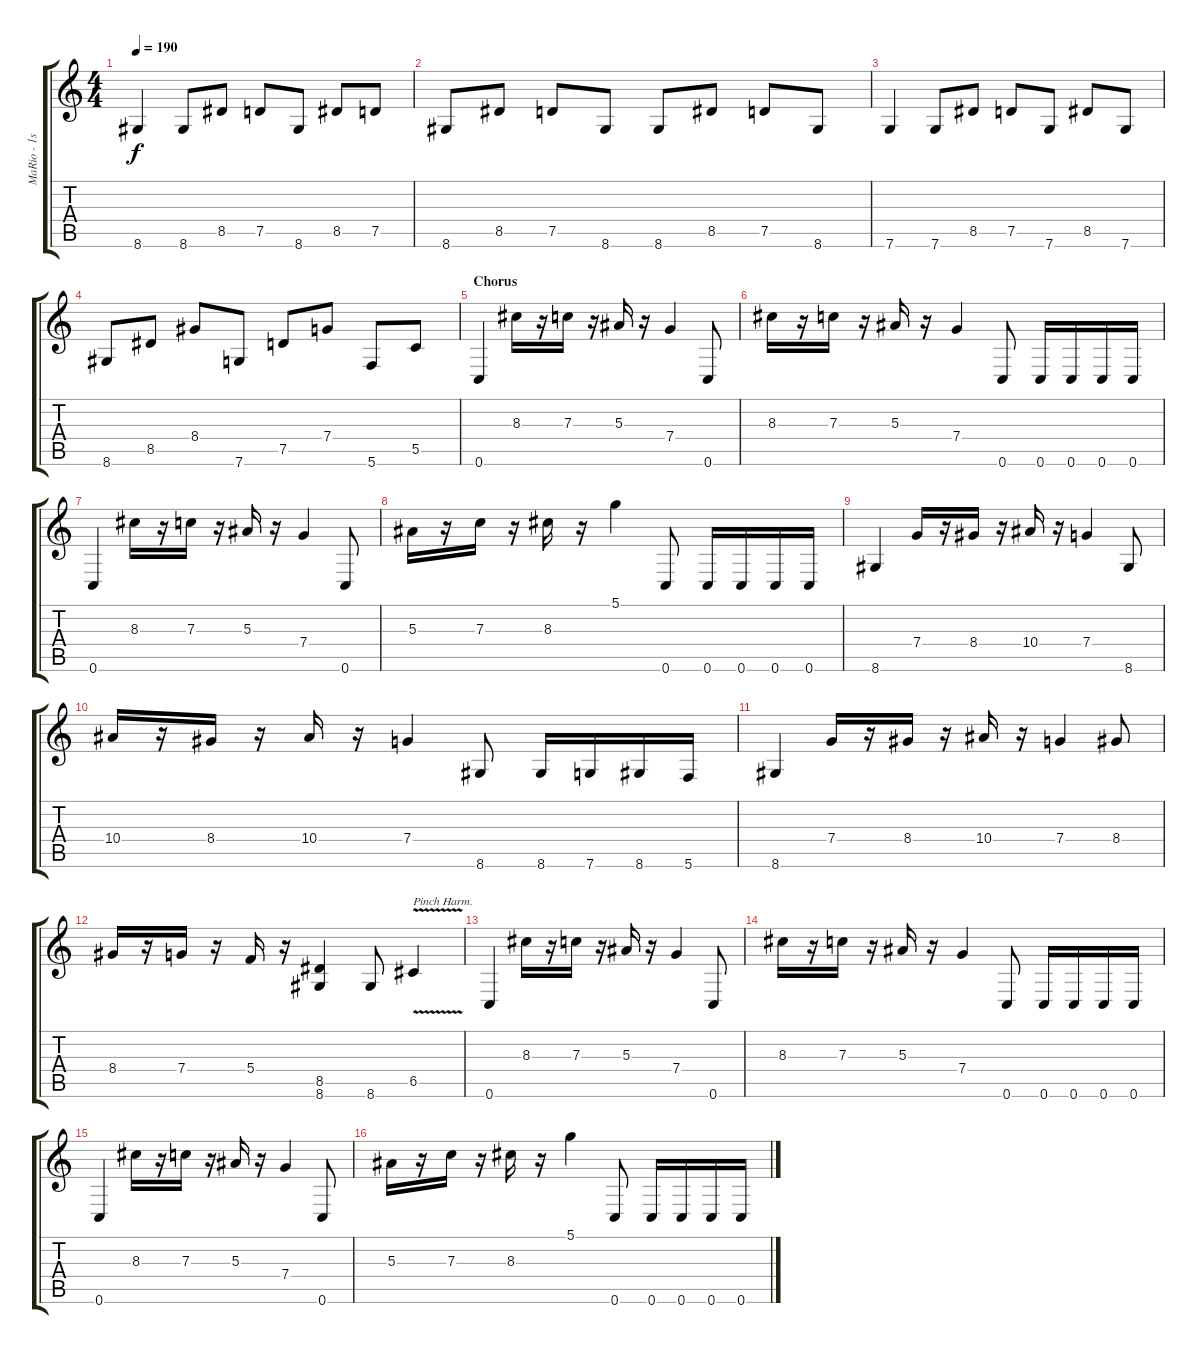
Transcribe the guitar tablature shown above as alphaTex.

\track ("MaRio - 1st Guitar" "MaRio - 1s") {instrument distortionguitar}
\staff {score tabs}
\tuning (D4 A3 F3 C3 G2 C2) {hide}
\ts (4 4)
\tempo 190
\clef g2
\ks c
8.6.4{dy f} 8.6.8 8.5.8 7.5.8 8.6.8 8.5.8 7.5.8 |
8.6.8 8.5.8 7.5.8 8.6.8 8.6.8 8.5.8 7.5.8 8.6.8 |
7.6.4 7.6.8 8.5.8 7.5.8 7.6.8 8.5.8 7.6.8 |
8.6.8 8.5.8 8.4.8 7.6.8 7.5.8 7.4.8 5.6.8 5.5.8 |
\section ("" "Chorus")
0.6.4{volume 14} 8.3.16 r.16 7.3.16 r.16 5.3.16 r.16 7.4.4 0.6.8 |
8.3.16 r.16 7.3.16 r.16 5.3.16 r.16 7.4.4 0.6.8 0.6.16 0.6.16 0.6.16 0.6.16 |
0.6.4 8.3.16 r.16 7.3.16 r.16 5.3.16 r.16 7.4.4 0.6.8 |
5.3.16 r.16 7.3.16 r.16 8.3.16 r.16 5.1.4 0.6.8 0.6.16 0.6.16 0.6.16 0.6.16 |
8.6.4 7.4.16 r.16 8.4.16 r.16 10.4.16 r.16 7.4.4 8.6.8 |
10.4.16 r.16 8.4.16 r.16 10.4.16 r.16 7.4.4 8.6.8 8.6.16 7.6.16 8.6.16 5.6.16 |
8.6.4 7.4.16 r.16 8.4.16 r.16 10.4.16 r.16 7.4.4 8.4.8 |
8.4.16 r.16 7.4.16 r.16 5.4.16 r.16 (8.5 8.6).4 8.6.8 6.5{v}.4{txt "Pinch Harm." instrument guitarharmonics} |
0.6.4{instrument distortionguitar} 8.3.16 r.16 7.3.16 r.16 5.3.16 r.16 7.4.4 0.6.8 |
8.3.16 r.16 7.3.16 r.16 5.3.16 r.16 7.4.4 0.6.8 0.6.16 0.6.16 0.6.16 0.6.16 |
0.6.4 8.3.16 r.16 7.3.16 r.16 5.3.16 r.16 7.4.4 0.6.8 |
5.3.16 r.16 7.3.16 r.16 8.3.16 r.16 5.1.4 0.6.8 0.6.16 0.6.16 0.6.16 0.6.16
